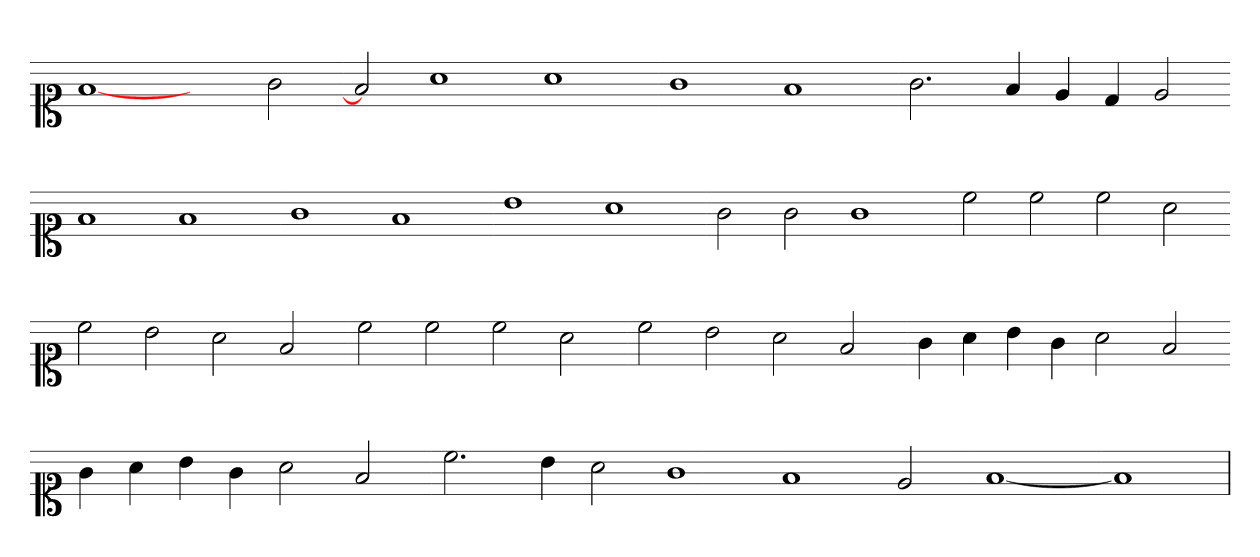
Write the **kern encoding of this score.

**kern
*part1
*staff1
*clefC1
*k[]
=
[1f
2ryy
2g
=-
2f]
1a
1a
=-
1g
1f
=-
2.g
4f
4e
4d
2e
=-
1f
1f
=-
1g
1f
=-
1b
1a
=-
2g
2g
1g
=-
2cc
2cc
2cc
2a
=-
2cc
2b
2a
2f
=-
2cc
2cc
2cc
2a
=-
2cc
2b
2a
2f
=-
4g
4a
4b
4g
2a
2f
=-
4g
4a
4b
4g
2a
2f
=-
2.cc
4b
2a
1g
1f
2e
=-
[1f
=1-
1f]
=
*-
